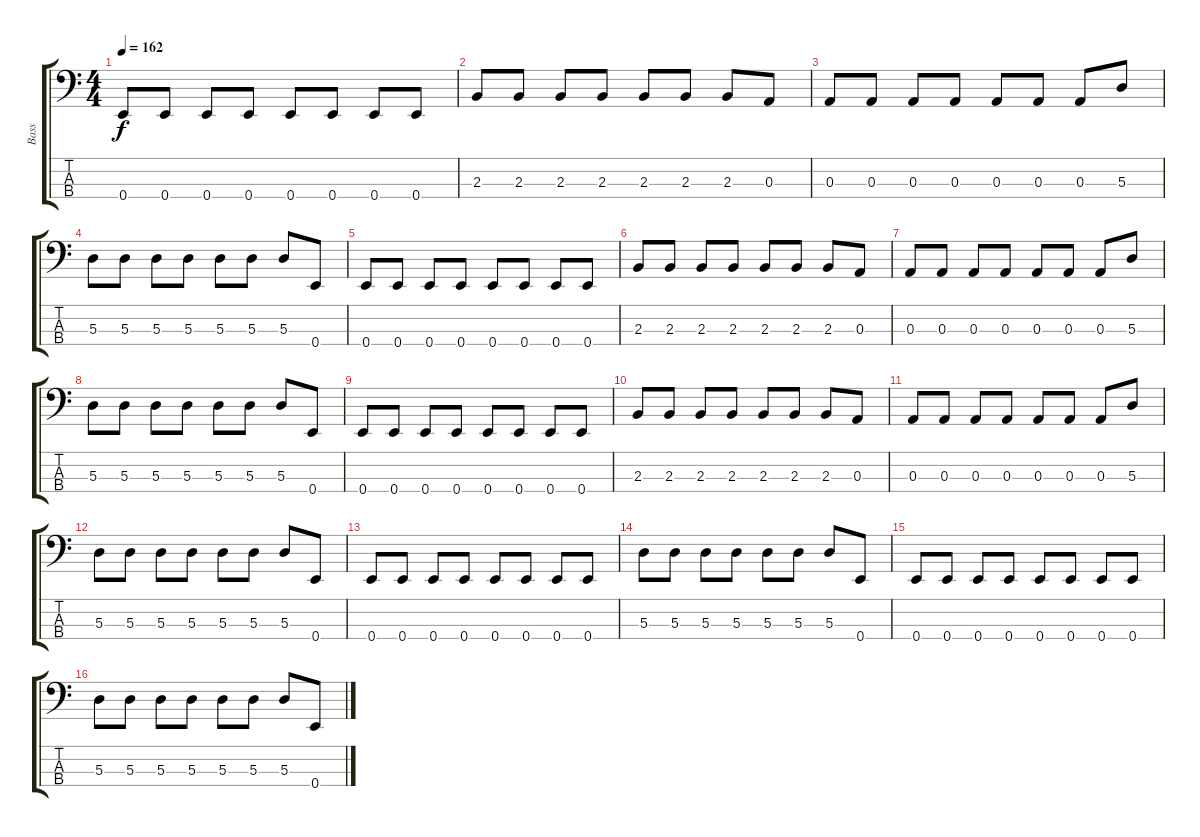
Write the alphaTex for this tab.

\track ("Bass" "Bass") {instrument electricbassfinger}
\staff {score tabs}
\tuning (G2 D2 A1 E1) {hide}
\ts (4 4)
\tempo 162
\clef f4
\ks c
0.4.8{dy f} 0.4.8 0.4.8 0.4.8 0.4.8 0.4.8 0.4.8 0.4.8 |
2.3.8 2.3.8 2.3.8 2.3.8 2.3.8 2.3.8 2.3.8 0.3.8 |
0.3.8 0.3.8 0.3.8 0.3.8 0.3.8 0.3.8 0.3.8 5.3.8 |
5.3.8 5.3.8 5.3.8 5.3.8 5.3.8 5.3.8 5.3.8 0.4.8 |
0.4.8 0.4.8 0.4.8 0.4.8 0.4.8 0.4.8 0.4.8 0.4.8 |
2.3.8 2.3.8 2.3.8 2.3.8 2.3.8 2.3.8 2.3.8 0.3.8 |
0.3.8 0.3.8 0.3.8 0.3.8 0.3.8 0.3.8 0.3.8 5.3.8 |
5.3.8 5.3.8 5.3.8 5.3.8 5.3.8 5.3.8 5.3.8 0.4.8 |
0.4.8 0.4.8 0.4.8 0.4.8 0.4.8 0.4.8 0.4.8 0.4.8 |
2.3.8 2.3.8 2.3.8 2.3.8 2.3.8 2.3.8 2.3.8 0.3.8 |
0.3.8 0.3.8 0.3.8 0.3.8 0.3.8 0.3.8 0.3.8 5.3.8 |
5.3.8 5.3.8 5.3.8 5.3.8 5.3.8 5.3.8 5.3.8 0.4.8 |
0.4.8 0.4.8 0.4.8 0.4.8 0.4.8 0.4.8 0.4.8 0.4.8 |
5.3.8 5.3.8 5.3.8 5.3.8 5.3.8 5.3.8 5.3.8 0.4.8 |
0.4.8 0.4.8 0.4.8 0.4.8 0.4.8 0.4.8 0.4.8 0.4.8 |
5.3.8 5.3.8 5.3.8 5.3.8 5.3.8 5.3.8 5.3.8 0.4.8
